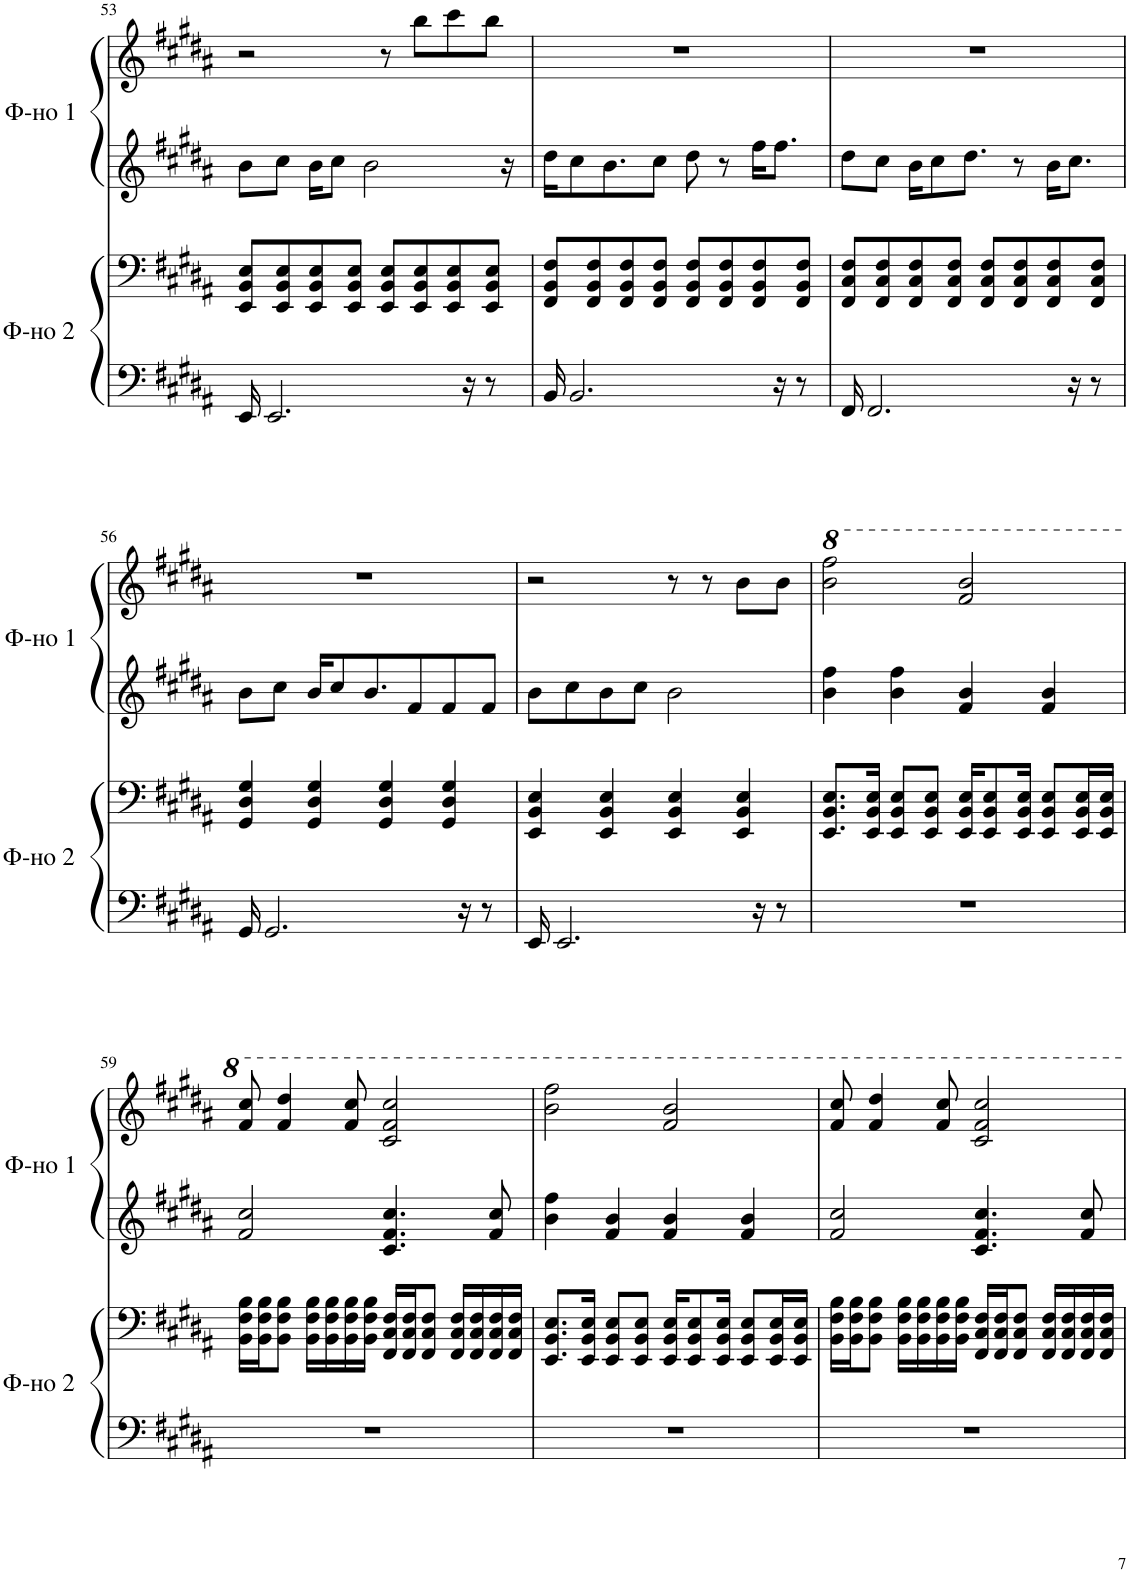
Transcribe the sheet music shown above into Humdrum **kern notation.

**kern	**kern	**kern	**kern
*part2	*part2	*part1	*part1
*staff4	*staff3	*staff2	*staff1
*I"Фортепиано 2	*	*I"Фортепиано 1	*
!!LO:PB:g=z
*clefF4	*clefF4	*clefG2	*clefG2
*k[f#c#g#d#a#]	*k[f#c#g#d#a#]	*k[f#c#g#d#a#]	*k[f#c#g#d#a#]
*M4/4	*M4/4	*M4/4	*M4/4
=53	=53	=53	=53
16EE/	8EE/ 8BB/ 8E/L	8b\L	2r
2.EE/	.	.	.
.	8EE/ 8BB/ 8E/	8cc#\J	.
.	8EE/ 8BB/ 8E/	16b\KL	.
.	.	8cc#\J	.
.	8EE/ 8BB/ 8E/J	.	.
.	.	2b\	.
.	8EE/ 8BB/ 8E/L	.	8r
.	8EE/ 8BB/ 8E/	.	8bb\L
.	8EE/ 8BB/ 8E/	.	8ccc#\
16r	.	.	.
8r	8EE/ 8BB/ 8E/J	.	8bb\J
.	.	16r	.
=54	=54	=54	=54
16BB/	8FF#/ 8BB/ 8F#/L	16dd#\KL	1r
2.BB/	.	8cc#\	.
.	8FF#/ 8BB/ 8F#/	.	.
.	.	8.b\	.
.	8FF#/ 8BB/ 8F#/	.	.
.	8FF#/ 8BB/ 8F#/J	8cc#\J	.
.	8FF#/ 8BB/ 8F#/L	8dd#\	.
.	8FF#/ 8BB/ 8F#/	8r	.
.	8FF#/ 8BB/ 8F#/	16ff#\KL	.
16r	.	8.ff#\J	.
8r	8FF#/ 8BB/ 8F#/J	.	.
=55	=55	=55	=55
16FF#/	8FF#/ 8C#/ 8F#/L	8dd#\L	1r
2.FF#/	.	.	.
.	8FF#/ 8C#/ 8F#/	8cc#\J	.
.	8FF#/ 8C#/ 8F#/	16b\KL	.
.	.	8cc#\	.
.	8FF#/ 8C#/ 8F#/J	.	.
.	.	8.dd#\J	.
.	8FF#/ 8C#/ 8F#/L	.	.
.	8FF#/ 8C#/ 8F#/	8r	.
.	8FF#/ 8C#/ 8F#/	16b\KL	.
16r	.	8.cc#\J	.
8r	8FF#/ 8C#/ 8F#/J	.	.
!!LO:LB:g=z
=56	=56	=56	=56
16GG#/	4GG#/ 4D#/ 4G#/	8b\L	1r
2.GG#/	.	.	.
.	.	8cc#\J	.
.	4GG#/ 4D#/ 4G#/	16b/KL	.
.	.	8cc#/	.
.	.	8.b/	.
.	4GG#/ 4D#/ 4G#/	.	.
.	.	8f#/	.
.	4GG#/ 4D#/ 4G#/	8f#/	.
16r	.	.	.
8r	.	8f#/J	.
=57	=57	=57	=57
16EE/	4EE/ 4BB/ 4E/	8b\L	2r
2.EE/	.	.	.
.	.	8cc#\	.
.	4EE/ 4BB/ 4E/	8b\	.
.	.	8cc#\J	.
.	4EE/ 4BB/ 4E/	2b\	8r
.	.	.	8r
.	4EE/ 4BB/ 4E/	.	8b\L
16r	.	.	.
8r	.	.	8b\J
=58	=58	=58	=58
1r	8.EE/ 8.BB/ 8.E/L	4b\ 4ff#\	2bb\ 2fff#\
.	16EE/ 16BB/ 16E/Jk	.	.
.	8EE/ 8BB/ 8E/L	4b\ 4ff#\	.
.	8EE/ 8BB/ 8E/J	.	.
.	16EE/ 16BB/ 16E/KL	4f#/ 4b/	2ff#/ 2bb/
.	8EE/ 8BB/ 8E/	.	.
.	16EE/ 16BB/ 16E/Jk	.	.
.	8EE/ 8BB/ 8E/L	4f#/ 4b/	.
.	16EE/ 16BB/ 16E/L	.	.
.	16EE/ 16BB/ 16E/JJ	.	.
!!LO:LB:g=z
=59	=59	=59	=59
1r	16BB\ 16F#\ 16B\LL	2f#/ 2cc#/	8ff#/ 8ccc#/
.	16BB\ 16F#\ 16B\J	.	.
.	8BB\ 8F#\ 8B\J	.	4ff#/ 4ddd#/
.	16BB\ 16F#\ 16B\LL	.	.
.	16BB\ 16F#\ 16B\	.	.
.	16BB\ 16F#\ 16B\	.	8ff#/ 8ccc#/
.	16BB\ 16F#\ 16B\JJ	.	.
.	16FF#/ 16C#/ 16F#/LL	4.c#/ 4.f#/ 4.cc#/	2cc#/ 2ff#/ 2ccc#/
.	16FF#/ 16C#/ 16F#/J	.	.
.	8FF#/ 8C#/ 8F#/J	.	.
.	16FF#/ 16C#/ 16F#/LL	.	.
.	16FF#/ 16C#/ 16F#/	.	.
.	16FF#/ 16C#/ 16F#/	8f#/ 8cc#/	.
.	16FF#/ 16C#/ 16F#/JJ	.	.
=60	=60	=60	=60
1r	8.EE/ 8.BB/ 8.E/L	4b\ 4ff#\	2bb\ 2fff#\
.	16EE/ 16BB/ 16E/Jk	.	.
.	8EE/ 8BB/ 8E/L	4f#/ 4b/	.
.	8EE/ 8BB/ 8E/J	.	.
.	16EE/ 16BB/ 16E/KL	4f#/ 4b/	2ff#/ 2bb/
.	8EE/ 8BB/ 8E/	.	.
.	16EE/ 16BB/ 16E/Jk	.	.
.	8EE/ 8BB/ 8E/L	4f#/ 4b/	.
.	16EE/ 16BB/ 16E/L	.	.
.	16EE/ 16BB/ 16E/JJ	.	.
=61	=61	=61	=61
1r	16BB\ 16F#\ 16B\LL	2f#/ 2cc#/	8ff#/ 8ccc#/
.	16BB\ 16F#\ 16B\J	.	.
.	8BB\ 8F#\ 8B\J	.	4ff#/ 4ddd#/
.	16BB\ 16F#\ 16B\LL	.	.
.	16BB\ 16F#\ 16B\	.	.
.	16BB\ 16F#\ 16B\	.	8ff#/ 8ccc#/
.	16BB\ 16F#\ 16B\JJ	.	.
.	16FF#/ 16C#/ 16F#/LL	4.c#/ 4.f#/ 4.cc#/	2cc#/ 2ff#/ 2ccc#/
.	16FF#/ 16C#/ 16F#/J	.	.
.	8FF#/ 8C#/ 8F#/J	.	.
.	16FF#/ 16C#/ 16F#/LL	.	.
.	16FF#/ 16C#/ 16F#/	.	.
.	16FF#/ 16C#/ 16F#/	8f#/ 8cc#/	.
.	16FF#/ 16C#/ 16F#/JJ	.	.
=	=	=	=
*-	*-	*-	*-
